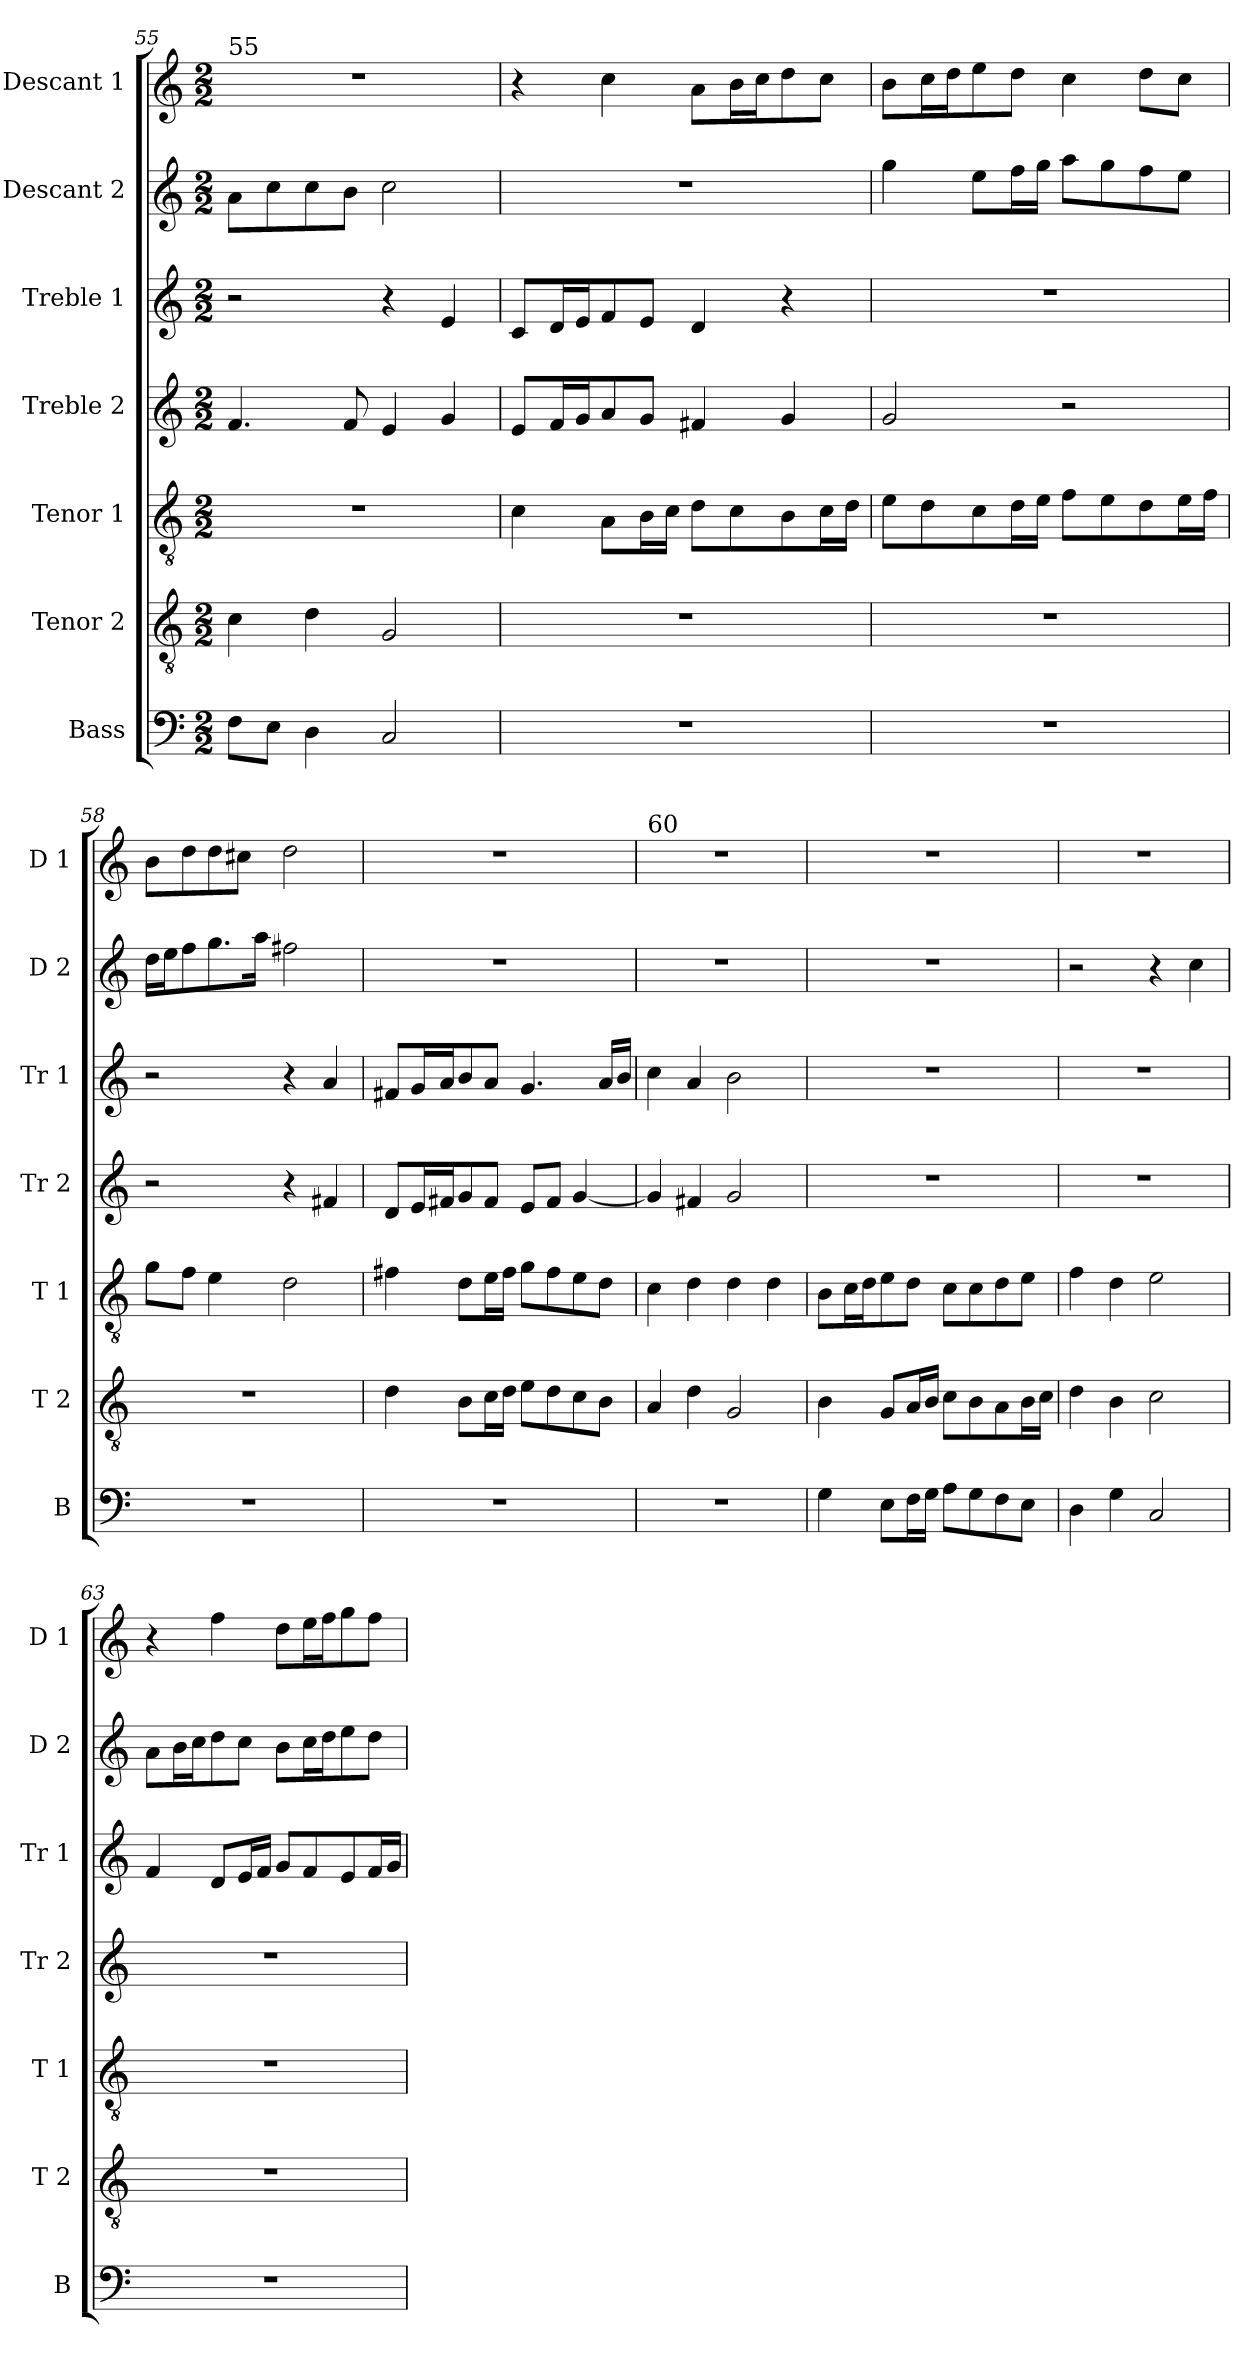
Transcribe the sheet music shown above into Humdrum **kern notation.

**kern	**kern	**kern	**kern	**kern	**kern	**kern
*part7	*part6	*part5	*part4	*part3	*part2	*part1
*staff7	*staff6	*staff5	*staff4	*staff3	*staff2	*staff1
*I"Bass	*I"Tenor 2	*I"Tenor 1	*I"Treble 2	*I"Treble 1	*I"Descant 2	*I"Descant 1
*I'B	*I'T 2	*I'T 1	*I'Tr 2	*I'Tr 1	*I'D 2	*I'D 1
!!LO:PB:g=z
*clefF4	*clefGv2	*clefGv2	*clefG2	*clefG2	*clefG2	*clefG2
*ITrd-7c-12	*ITrd-7c-12	*ITrd-7c-12	*ITrd-7c-12	*ITrd-7c-12	*ITrd-7c-12	*ITrd-7c-12
*k[]	*k[]	*k[]	*k[]	*k[]	*k[]	*k[]
*M2/2	*M2/2	*M2/2	*M2/2	*M2/2	*M2/2	*M2/2
=55	=55	=55	=55	=55	=55	=55
!	!	!	!	!	!	!LO:TX:a:t=55
8f\L	4cc\	1r	4.ff/	2r	8aa\L	1r
8e\J	.	.	.	.	8ccc\	.
4d\	4dd\	.	.	.	8ccc\	.
.	.	.	8ff/	.	8bb\J	.
2c/	2g/	.	4ee/	4r	2ccc\	.
.	.	.	4gg/	4ee/	.	.
=56	=56	=56	=56	=56	=56	=56
1r	1r	4cc\	8ee/L	8cc/L	1r	4r
.	.	.	16ff/L	16dd/L	.	.
.	.	.	16gg/J	16ee/J	.	.
.	.	8a\L	8aa/	8ff/	.	4ccc\
.	.	16b\L	8gg/J	8ee/J	.	.
.	.	16cc\JJ	.	.	.	.
.	.	8dd\L	4ff#X/	4dd/	.	8aa\L
.	.	8cc\	.	.	.	16bb\L
.	.	.	.	.	.	16ccc\J
.	.	8b\	4gg/	4r	.	8ddd\
.	.	16cc\L	.	.	.	8ccc\J
.	.	16dd\JJ	.	.	.	.
=57	=57	=57	=57	=57	=57	=57
1r	1r	8ee\L	2gg/	1r	4ggg\	8bb\L
.	.	8dd\	.	.	.	16ccc\L
.	.	.	.	.	.	16ddd\J
.	.	8cc\	.	.	8eee\L	8eee\
.	.	16dd\L	.	.	16fff\L	8ddd\J
.	.	16ee\JJ	.	.	16ggg\JJ	.
.	.	8ff\L	2r	.	8aaa\L	4ccc\
.	.	8ee\	.	.	8ggg\	.
.	.	8dd\	.	.	8fff\	8ddd\L
.	.	16ee\L	.	.	8eee\J	8ccc\J
.	.	16ff\JJ	.	.	.	.
!!LO:LB:g=z
=58	=58	=58	=58	=58	=58	=58
1r	1r	8gg\L	2r	2r	16ddd\LL	8bb\L
.	.	.	.	.	16eee\J	.
.	.	8ff\J	.	.	8fff\	8ddd\
.	.	4ee\	.	.	8.ggg\	8ddd\
.	.	.	.	.	.	8ccc#X\J
.	.	.	.	.	16aaa\Jk	.
.	.	2dd\	4r	4r	2fff#X\	2ddd\
.	.	.	4ff#X/	4aa/	.	.
!!LO:LB:g=z
=59	=59	=59	=59	=59	=59	=59
1r	4dd\	4ff#X\	8dd/L	8ff#X/L	1r	1r
.	.	.	16ee/L	16gg/L	.	.
.	.	.	16ff#X/J	16aa/J	.	.
.	8b\L	8dd\L	8gg/	8bb/	.	.
.	16cc\L	16ee\L	8ff#/J	8aa/J	.	.
.	16dd\JJ	16ff#\JJ	.	.	.	.
.	8ee\L	8gg\L	8ee/L	4.gg/	.	.
.	8dd\	8ff#\	8ff#/J	.	.	.
.	8cc\	8ee\	[4gg/	.	.	.
.	8b\J	8dd\J	.	16aa/LL	.	.
.	.	.	.	16bb/JJ	.	.
=60	=60	=60	=60	=60	=60	=60
!	!	!	!	!	!	!LO:TX:a:t=60
1r	4a/	4cc\	4gg/]	4ccc\	1r	1r
.	4dd\	4dd\	4ff#X/	4aa/	.	.
.	2g/	4dd\	2gg/	2bb\	.	.
.	.	4dd\	.	.	.	.
=61	=61	=61	=61	=61	=61	=61
4g\	4b\	8b\L	1r	1r	1r	1r
.	.	16cc\L	.	.	.	.
.	.	16dd\J	.	.	.	.
8e\L	8g/L	8ee\	.	.	.	.
16f\L	16a/L	8dd\J	.	.	.	.
16g\JJ	16b/JJ	.	.	.	.	.
8a\L	8cc\L	8cc\L	.	.	.	.
8g\	8b\	8cc\	.	.	.	.
8f\	8a\	8dd\	.	.	.	.
8e\J	16b\L	8ee\J	.	.	.	.
.	16cc\JJ	.	.	.	.	.
=62	=62	=62	=62	=62	=62	=62
4d\	4dd\	4ff\	1r	1r	2r	1r
4g\	4b\	4dd\	.	.	.	.
2c/	2cc\	2ee\	.	.	4r	.
.	.	.	.	.	4ccc\	.
!!LO:PB:g=z
=63	=63	=63	=63	=63	=63	=63
1r	1r	1r	1r	4ff/	8aa\L	4r
.	.	.	.	.	16bb\L	.
.	.	.	.	.	16ccc\J	.
.	.	.	.	8dd/L	8ddd\	4fff\
.	.	.	.	16ee/L	8ccc\J	.
.	.	.	.	16ff/JJ	.	.
.	.	.	.	8gg/L	8bb\L	8ddd\L
.	.	.	.	8ff/	16ccc\L	16eee\L
.	.	.	.	.	16ddd\J	16fff\J
.	.	.	.	8ee/	8eee\	8ggg\
.	.	.	.	16ff/L	8ddd\J	8fff\J
.	.	.	.	16gg/JJ	.	.
=	=	=	=	=	=	=
*-	*-	*-	*-	*-	*-	*-
